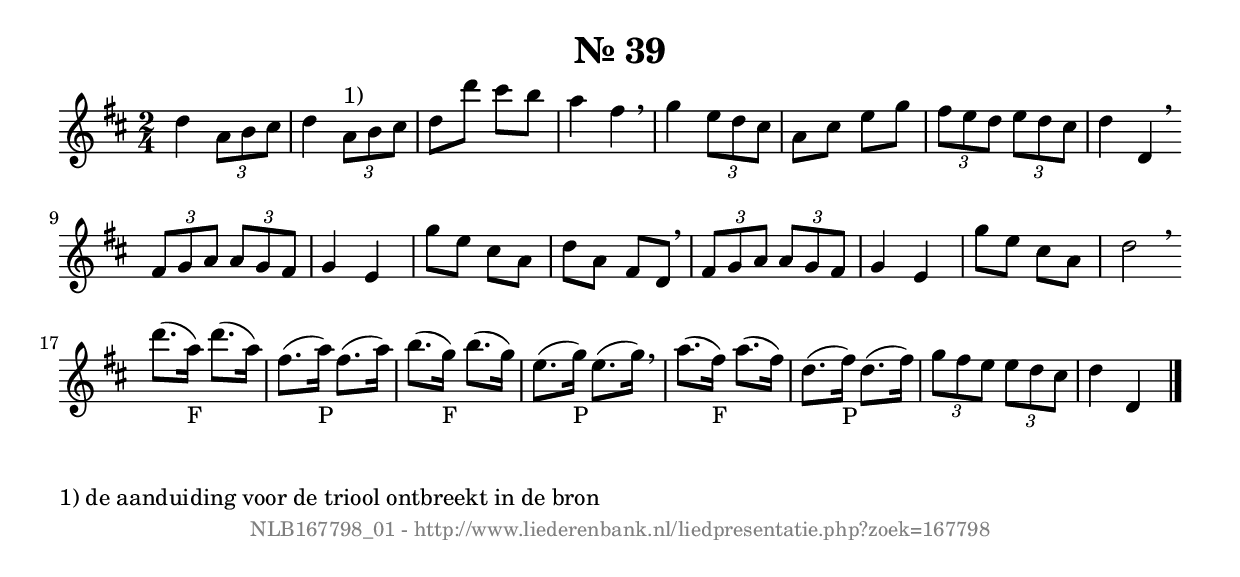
%
% produced by wce2krn 1.64 (7 June 2014)
%
\version"2.16"
#(append! paper-alist '(("long" . (cons (* 210 mm) (* 2000 mm)))))
#(set-default-paper-size "long")
sb = {\breathe}
mBreak = {\breathe }
bBreak = {\breathe }
x = {\once\override NoteHead #'style = #'cross }
gl=\glissando
itime={\override Staff.TimeSignature #'stencil = ##f }
ficta = {\once\set suggestAccidentals = ##t}
fine = {\once\override Score.RehearsalMark #'self-alignment-X = #1 \mark \markup {\italic{Fine}}}
dc = {\once\override Score.RehearsalMark #'self-alignment-X = #1 \mark \markup {\italic{D.C.}}}
dcf = {\once\override Score.RehearsalMark #'self-alignment-X = #1 \mark \markup {\italic{D.C. al Fine}}}
dcc = {\once\override Score.RehearsalMark #'self-alignment-X = #1 \mark \markup {\italic{D.C. al Coda}}}
ds = {\once\override Score.RehearsalMark #'self-alignment-X = #1 \mark \markup {\italic{D.S.}}}
dsf = {\once\override Score.RehearsalMark #'self-alignment-X = #1 \mark \markup {\italic{D.S. al Fine}}}
dsc = {\once\override Score.RehearsalMark #'self-alignment-X = #1 \mark \markup {\italic{D.S. al Coda}}}
pv = {\set Score.repeatCommands = #'((volta "1"))}
sv = {\set Score.repeatCommands = #'((volta "2"))}
tv = {\set Score.repeatCommands = #'((volta "3"))}
qv = {\set Score.repeatCommands = #'((volta "4"))}
xv = {\set Score.repeatCommands = #'((volta #f))}
\header{ tagline = ""
title = "Nr. 39"
}
\score {{
\key d \major
\relative g'
{
\set melismaBusyProperties = #'()
\time 2/4
\tempo 4=120
\override Score.MetronomeMark #'transparent = ##t
\override Score.RehearsalMark #'break-visibility = #(vector #t #t #f)
d'4 \times 2/3 { a8 b cis } d4 \times 2/3 { a8^"1)" b cis } d8 d' cis b a4 fis\sb g \times 2/3 { e8 d cis } a8 cis e g \times 2/3 { fis e d } \times 2/3 { e d cis } d4 d, \bar ":|:" \bBreak
\times 2/3 { fis8 g a } \times 2/3 { a g fis } g4 e g'8 e cis a d a fis d \sb \times 2/3 { fis g a } \times 2/3 { a g fis } g4 e g'8 e cis a d2 \bar ":|:" \bBreak
d'8.( a16)_"F" d8.( a16) fis8.( a16)_"P" fis8.( a16) b8.( g16)_"F" b8.( g16)e8.( g16)_"P" e8.( g16) \sb a8.( fis16)_"F" a8.( fis16) d8.( fis16)_"P" d8.( fis16) \times 2/3 { g8 fis e } \times 2/3 { e d cis } d4 d, \bar "|."
 }}
 \midi { }
 \layout {
            indent = 0.0\cm
}
}
\markup { \wordwrap-string #" 
1) de aanduiding voor de triool ontbreekt in de bron
"}
\markup { \vspace #0 } \markup { \with-color #grey \fill-line { \center-column { \smaller "NLB167798_01 - http://www.liederenbank.nl/liedpresentatie.php?zoek=167798" } } }
